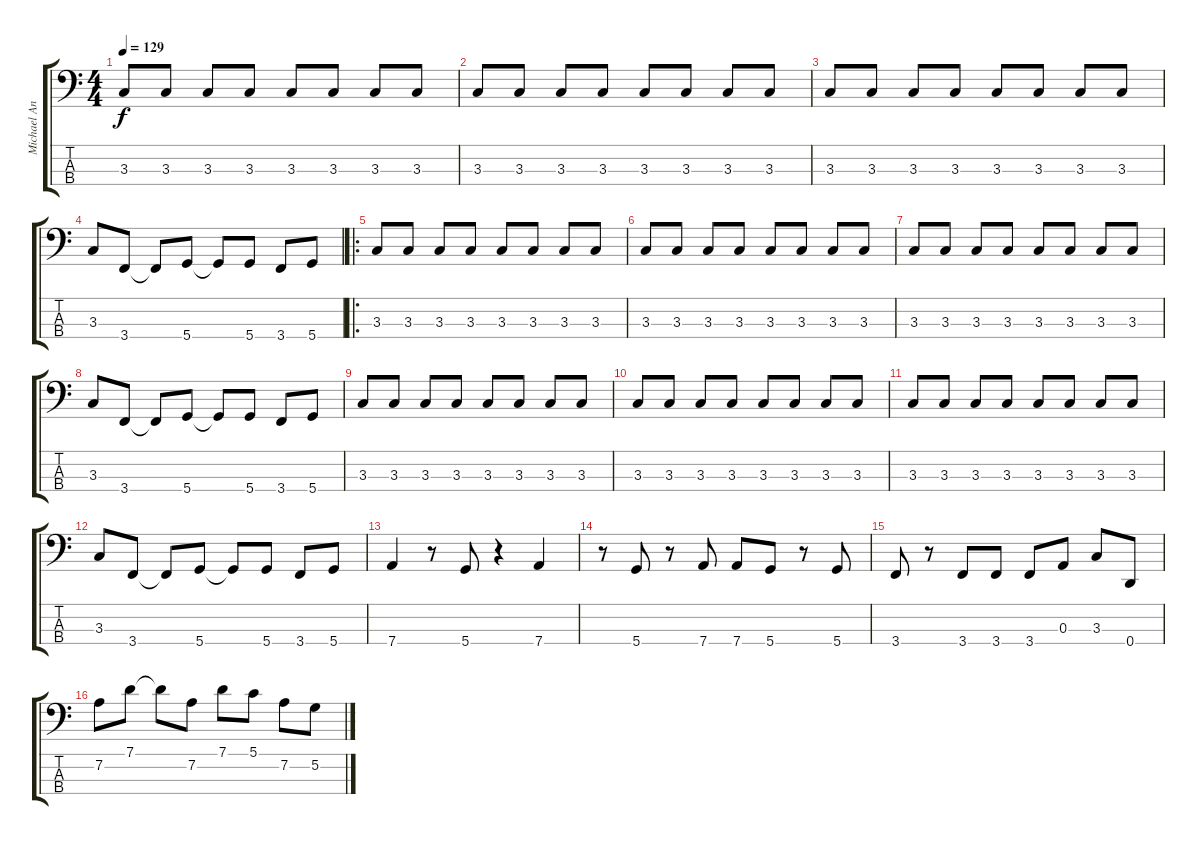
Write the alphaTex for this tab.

\track ("Michael Anthony" "Michael An") {instrument electricbasspick}
\staff {score tabs}
\tuning (G2 D2 A1 D1) {hide}
\ts (4 4)
\tempo 129
\clef f4
\ks c
3.3.8{dy f} 3.3.8 3.3.8 3.3.8 3.3.8 3.3.8 3.3.8 3.3.8 |
3.3.8 3.3.8 3.3.8 3.3.8 3.3.8 3.3.8 3.3.8 3.3.8 |
3.3.8 3.3.8 3.3.8 3.3.8 3.3.8 3.3.8 3.3.8 3.3.8 |
3.3.8 3.4.8 3.4{t}.8 5.4.8 5.4{t}.8 5.4.8 3.4.8 5.4.8 |
\ro
3.3.8 3.3.8 3.3.8 3.3.8 3.3.8 3.3.8 3.3.8 3.3.8 |
3.3.8 3.3.8 3.3.8 3.3.8 3.3.8 3.3.8 3.3.8 3.3.8 |
3.3.8 3.3.8 3.3.8 3.3.8 3.3.8 3.3.8 3.3.8 3.3.8 |
3.3.8 3.4.8 3.4{t}.8 5.4.8 5.4{t}.8 5.4.8 3.4.8 5.4.8 |
3.3.8 3.3.8 3.3.8 3.3.8 3.3.8 3.3.8 3.3.8 3.3.8 |
3.3.8 3.3.8 3.3.8 3.3.8 3.3.8 3.3.8 3.3.8 3.3.8 |
3.3.8 3.3.8 3.3.8 3.3.8 3.3.8 3.3.8 3.3.8 3.3.8 |
3.3.8 3.4.8 3.4{t}.8 5.4.8 5.4{t}.8 5.4.8 3.4.8 5.4.8 |
7.4.4 r.8 5.4.8 r.4 7.4.4 |
r.8 5.4.8 r.8 7.4.8 7.4.8 5.4.8 r.8 5.4.8 |
3.4.8 r.8 3.4.8 3.4.8 3.4.8 0.3.8 3.3.8 0.4.8 |
7.2.8 7.1.8 7.1{t}.8 7.2.8 7.1.8 5.1.8 7.2.8 5.2.8
